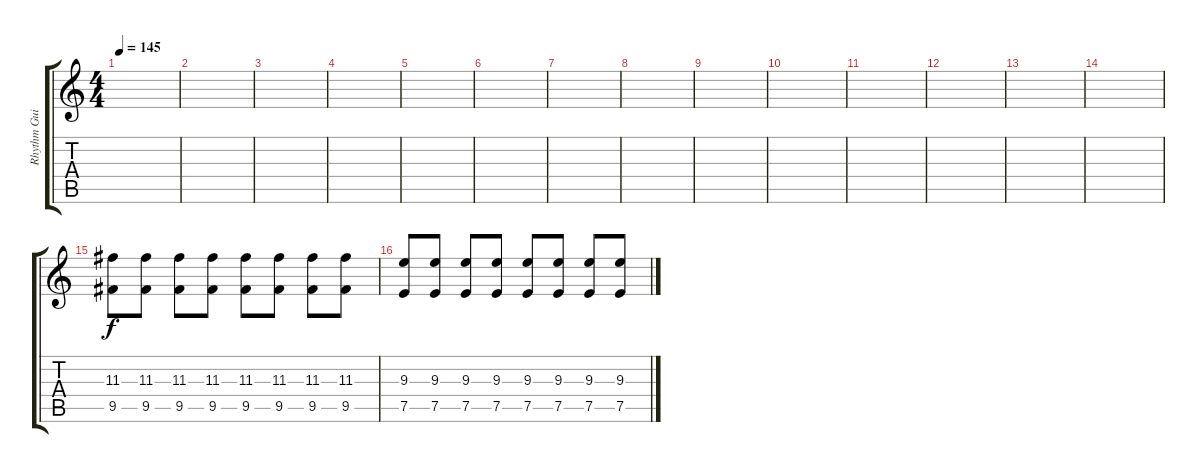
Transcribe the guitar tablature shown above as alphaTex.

\track ("Rhythm Guitar" "Rhythm Gui") {instrument overdrivenguitar}
\staff {score tabs}
\tuning (E4 B3 G3 D3 A2 E2) {hide}
\ts (4 4)
\tempo 145
\clef g2
\ks c
|
|
|
|
|
|
|
|
|
|
|
|
|
|
(11.3 9.5).8{volume 8 instrument acousticguitarsteel} (11.3 9.5).8 (11.3 9.5).8 (11.3 9.5).8 (11.3 9.5).8 (11.3 9.5).8 (11.3 9.5).8 (11.3 9.5).8 |
(9.3 7.5).8 (9.3 7.5).8 (9.3 7.5).8 (9.3 7.5).8 (9.3 7.5).8 (9.3 7.5).8 (9.3 7.5).8 (9.3 7.5).8
